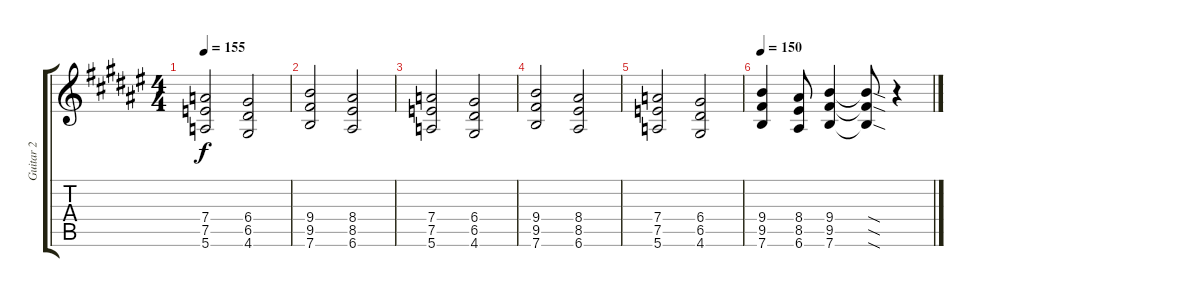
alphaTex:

\track ("Guitar 2" "Guitar 2") {instrument distortionguitar}
\staff {score tabs}
\tuning (E4 B3 G3 D3 A2 E2) {hide}
\ts (4 4)
\tempo 155
\clef g2
\ks d#minor
(7.4 7.5 5.6).2{dy f} (6.4 6.5 4.6).2 |
(9.4 9.5 7.6).2 (8.4 8.5 6.6).2 |
(7.4 7.5 5.6).2 (6.4 6.5 4.6).2 |
\ks f#
(9.4 9.5 7.6).2 (8.4 8.5 6.6).2 |
\ks d#minor
(7.4 7.5 5.6).2 (6.4 6.5 4.6).2 |
\tempo 150
(9.4 9.5 7.6).4 (8.4 8.5 6.6).8 (9.4 9.5 7.6).4 (9.4{sod t} 9.5{sod t} 7.6{sod t}).8 r.4
